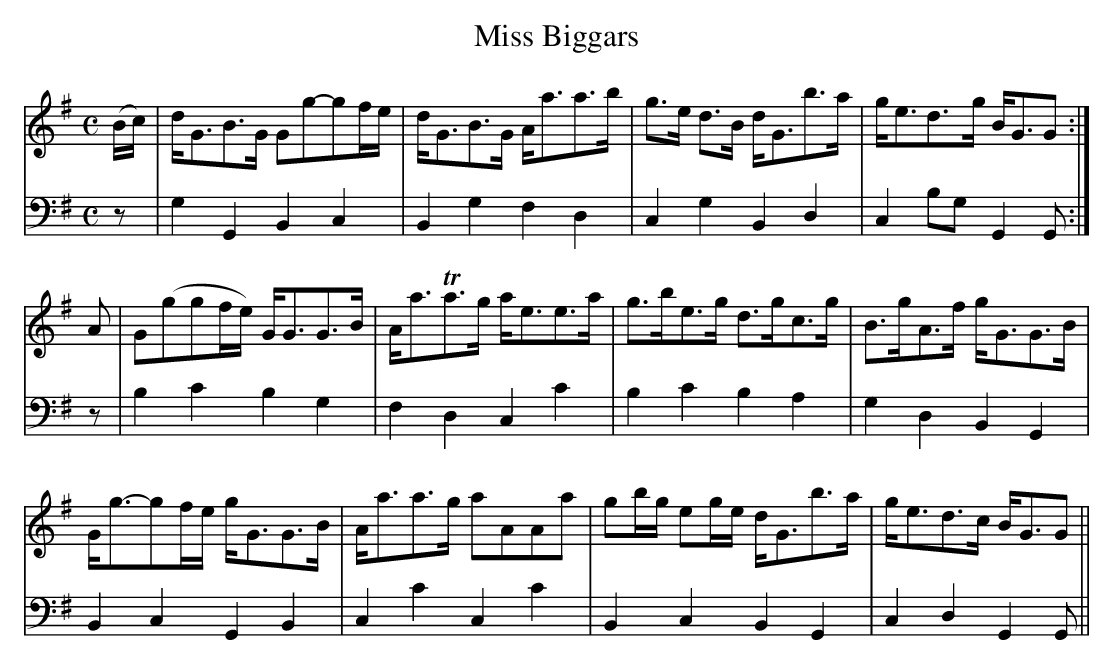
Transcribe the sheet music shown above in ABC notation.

X:1
T:Miss Biggars
M:C
L:1/16
K:G
V:1
(Bc)|dG3B3G G2g2-g2fe|dG3B3G Aa3a3b|g3e d3B dG3b3a|ge3d3g BG3G2:|
A2|G2(g2g2fe) GG3G3B|Aa3Ta3g ae3e3a|g3be3g d3gc3g|B3gA3f gG3G3B|
Gg3-g2fe gG3G3B|Aa3a3g a2A2A2a2|g2bg e2ge dG3b3a|ge3d3c BG3G2||
V:2 clef = bass
z2|G,4G,,4B,,4C,4|B,,4G,4F,4D,4|C,4G,4B,,4D,4|C,4B,2G,2 G,,4G,,2:|
z2|B,4C4B,4G,4|F,4D,4C,4C4|B,4C4B,4A,4|G,4D,4B,,4G,,4|
B,,4C,4G,,4B,,4|C,4C4C,4C4|B,,4C,4B,,4G,,4|C,4D,4G,,4G,,2||
